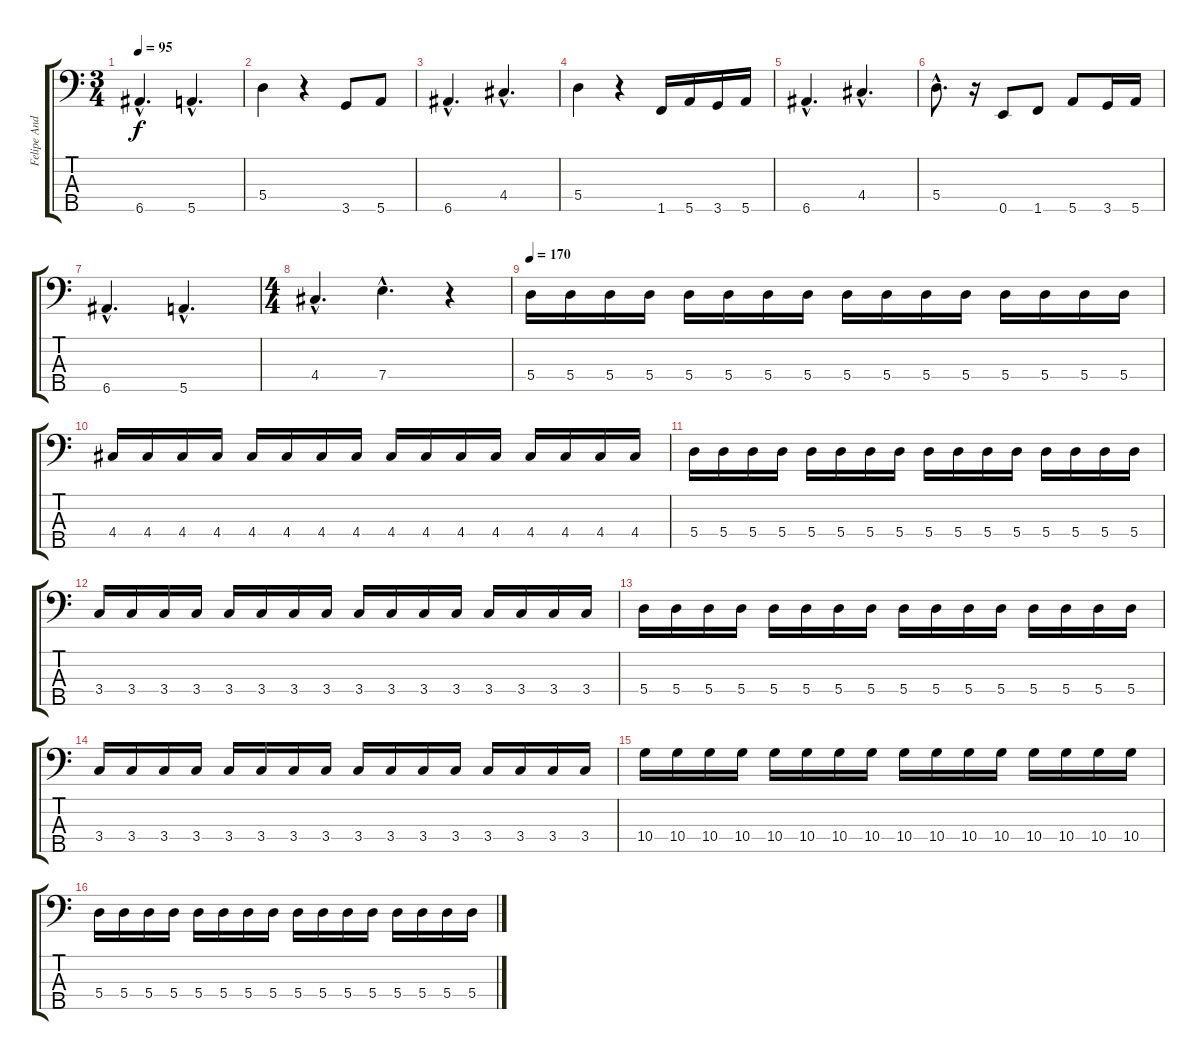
\track ("Felipe Andreoli" "Felipe And") {instrument electricbasspick}
\staff {score tabs}
\tuning (C3 G2 D2 A1 E1) {hide}
\ts (3 4)
\tempo 95
\clef f4
\ks c
6.5{hac}.4{d dy f} 5.5{hac}.4{d} |
5.4.4 r.4 3.5.8 5.5.8 |
6.5{hac}.4{d} 4.4{hac}.4{d} |
5.4.4 r.4 1.5.16 5.5.16 3.5.16 5.5.16 |
6.5{hac}.4{d} 4.4{hac}.4{d} |
5.4{hac}.8{d} r.16 0.5.8 1.5.8 5.5.8 3.5.16 5.5.16 |
6.5{hac}.4{d} 5.5{hac}.4{d} |
\ts (4 4)
4.4{hac}.4{d} 7.4{hac}.4{d} r.4 |
\tempo 170
5.4.16 5.4.16 5.4.16 5.4.16 5.4.16 5.4.16 5.4.16 5.4.16 5.4.16 5.4.16 5.4.16 5.4.16 5.4.16 5.4.16 5.4.16 5.4.16 |
4.4.16 4.4.16 4.4.16 4.4.16 4.4.16 4.4.16 4.4.16 4.4.16 4.4.16 4.4.16 4.4.16 4.4.16 4.4.16 4.4.16 4.4.16 4.4.16 |
5.4.16 5.4.16 5.4.16 5.4.16 5.4.16 5.4.16 5.4.16 5.4.16 5.4.16 5.4.16 5.4.16 5.4.16 5.4.16 5.4.16 5.4.16 5.4.16 |
3.4.16 3.4.16 3.4.16 3.4.16 3.4.16 3.4.16 3.4.16 3.4.16 3.4.16 3.4.16 3.4.16 3.4.16 3.4.16 3.4.16 3.4.16 3.4.16 |
5.4.16 5.4.16 5.4.16 5.4.16 5.4.16 5.4.16 5.4.16 5.4.16 5.4.16 5.4.16 5.4.16 5.4.16 5.4.16 5.4.16 5.4.16 5.4.16 |
3.4.16 3.4.16 3.4.16 3.4.16 3.4.16 3.4.16 3.4.16 3.4.16 3.4.16 3.4.16 3.4.16 3.4.16 3.4.16 3.4.16 3.4.16 3.4.16 |
10.4.16 10.4.16 10.4.16 10.4.16 10.4.16 10.4.16 10.4.16 10.4.16 10.4.16 10.4.16 10.4.16 10.4.16 10.4.16 10.4.16 10.4.16 10.4.16 |
5.4.16 5.4.16 5.4.16 5.4.16 5.4.16 5.4.16 5.4.16 5.4.16 5.4.16 5.4.16 5.4.16 5.4.16 5.4.16 5.4.16 5.4.16 5.4.16
